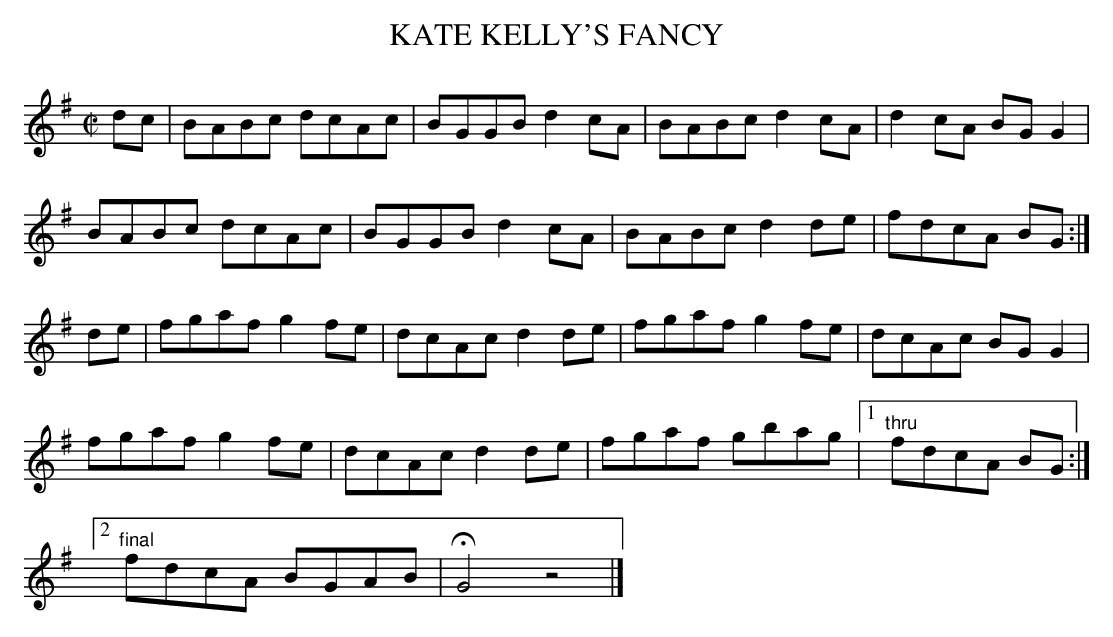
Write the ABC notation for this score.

X:1
T:KATE KELLY'S FANCY
M:C|
L:1/8
K:G
dc|BABc dcAc|BGGB d2cA|BABc d2cA|d2cA BGG2|
BABc dcAc|BGGB d2cA|BABc d2de|fdcA BG :|
de|fgaf g2fe|dcAc d2de|fgaf g2fe|dcAc BGG2|
fgaf g2fe|dcAc d2de|fgaf gbag|1 "thru"fdcA BG :|
[2 "final"fdcA BGAB|HG4z4|]
